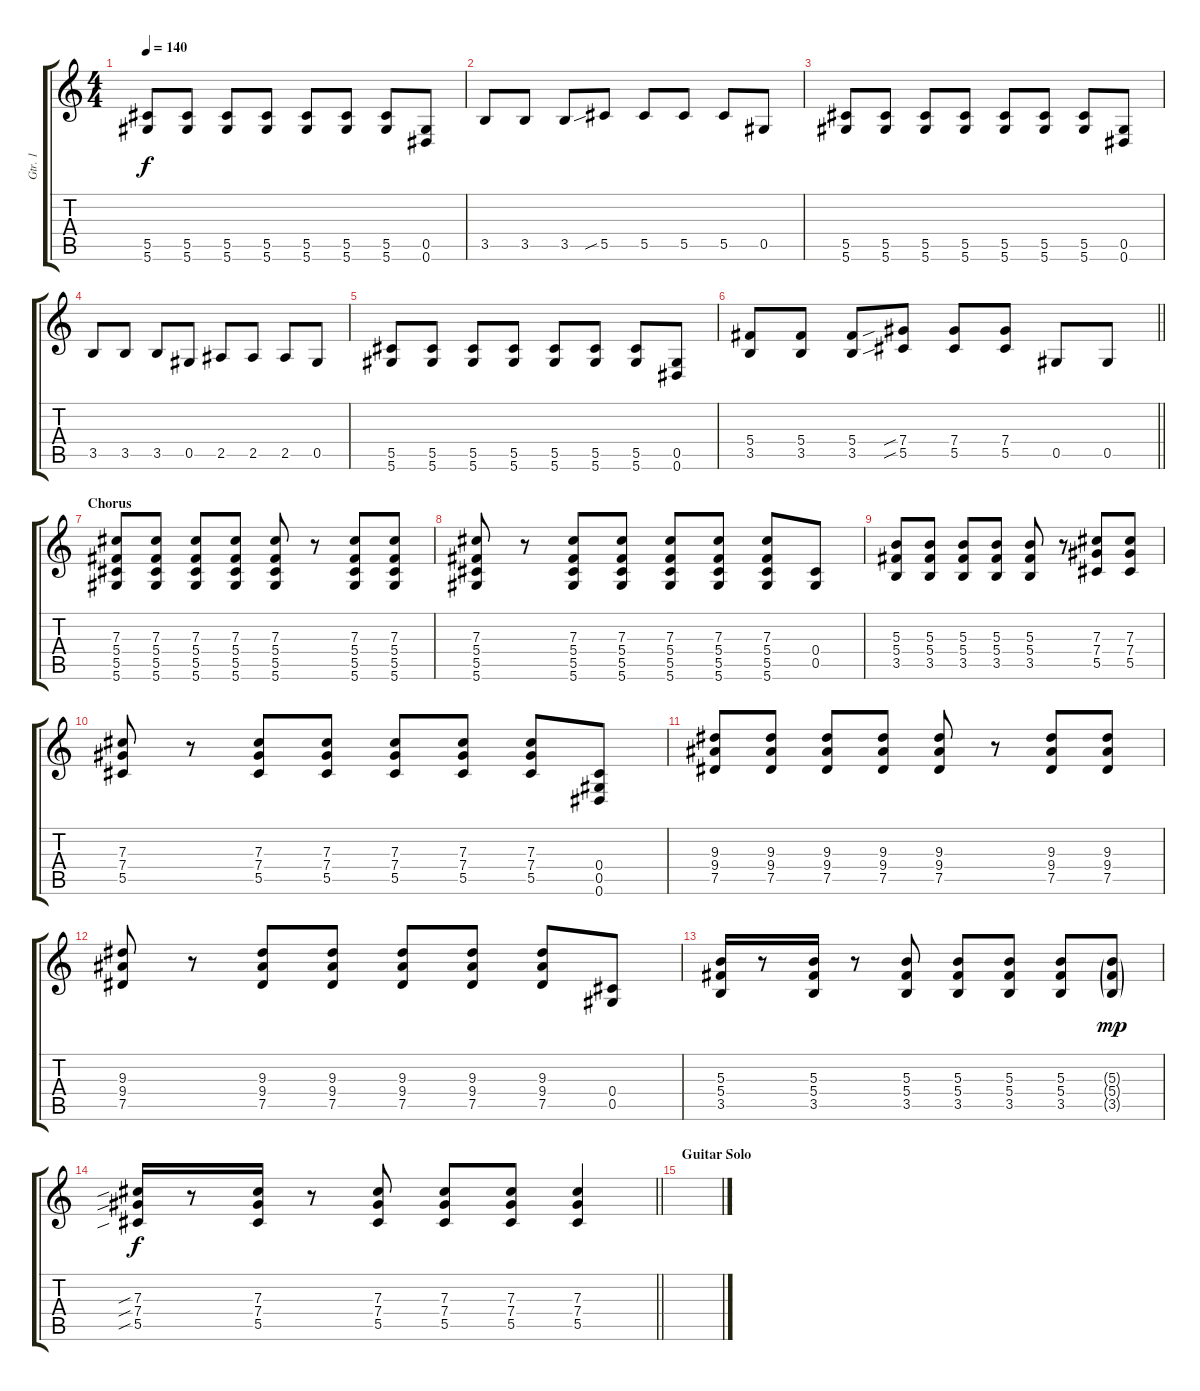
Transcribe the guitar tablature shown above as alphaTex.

\track ("Gtr. 1" "Gtr. 1") {instrument distortionguitar}
\staff {score tabs}
\tuning (Db4 Bb3 Gb3 Db3 Ab2 Eb2) {hide}
\ts (4 4)
\tempo 140
\clef g2
\ks c
(5.5 5.6).8{dy f} (5.5 5.6).8 (5.5 5.6).8 (5.5 5.6).8 (5.5 5.6).8 (5.5 5.6).8 (5.5 5.6).8 (0.5 0.6).8 |
3.5.8 3.5.8 3.5.8 5.5{sib}.8 5.5.8 5.5.8 5.5.8 0.5.8 |
(5.5 5.6).8 (5.5 5.6).8 (5.5 5.6).8 (5.5 5.6).8 (5.5 5.6).8 (5.5 5.6).8 (5.5 5.6).8 (0.5 0.6).8 |
3.5.8 3.5.8 3.5.8 0.5.8 2.5.8 2.5.8 2.5.8 0.5.8 |
(5.5 5.6).8 (5.5 5.6).8 (5.5 5.6).8 (5.5 5.6).8 (5.5 5.6).8 (5.5 5.6).8 (5.5 5.6).8 (0.5 0.6).8 |
\barLineRight lightlight
(5.4 3.5).8 (5.4 3.5).8 (5.4 3.5).8 (7.4{sib} 5.5{sib}).8 (7.4 5.5).8 (7.4 5.5).8 0.5.8 0.5.8 |
\section ("" "Chorus")
(7.3 5.4 5.5 5.6).8 (7.3 5.4 5.5 5.6).8 (7.3 5.4 5.5 5.6).8 (7.3 5.4 5.5 5.6).8 (7.3 5.4 5.5 5.6).8 r.8 (7.3 5.4 5.5 5.6).8 (7.3 5.4 5.5 5.6).8 |
(7.3 5.4 5.5 5.6).8 r.8 (7.3 5.4 5.5 5.6).8 (7.3 5.4 5.5 5.6).8 (7.3 5.4 5.5 5.6).8 (7.3 5.4 5.5 5.6).8 (7.3 5.4 5.5 5.6).8 (0.4 0.5).8 |
(5.3 5.4 3.5).8 (5.3 5.4 3.5).8 (5.3 5.4 3.5).8 (5.3 5.4 3.5).8 (5.3 5.4 3.5).8 r.8 (7.3 7.4 5.5).8 (7.3 7.4 5.5).8 |
(7.3 7.4 5.5).8 r.8 (7.3 7.4 5.5).8 (7.3 7.4 5.5).8 (7.3 7.4 5.5).8 (7.3 7.4 5.5).8 (7.3 7.4 5.5).8 (0.4 0.5 0.6).8 |
(9.3 9.4 7.5).8 (9.3 9.4 7.5).8 (9.3 9.4 7.5).8 (9.3 9.4 7.5).8 (9.3 9.4 7.5).8 r.8 (9.3 9.4 7.5).8 (9.3 9.4 7.5).8 |
(9.3 9.4 7.5).8 r.8 (9.3 9.4 7.5).8 (9.3 9.4 7.5).8 (9.3 9.4 7.5).8 (9.3 9.4 7.5).8 (9.3 9.4 7.5).8 (0.4 0.5).8 |
(5.3 5.4 3.5).16 r.8 (5.3 5.4 3.5).16 r.8 (5.3 5.4 3.5).8 (5.3 5.4 3.5).8 (5.3 5.4 3.5).8 (5.3 5.4 3.5).8 (5.3{g} 5.4{g} 3.5{g}).8{dy mp} |
\barLineRight lightlight
(7.3{sib} 7.4{sib} 5.5{sib}).16{dy f} r.8 (7.3 7.4 5.5).16 r.8 (7.3 7.4 5.5).8 (7.3 7.4 5.5).8 (7.3 7.4 5.5).8 (7.3 7.4 5.5).4 |
\section ("" "Guitar Solo")
